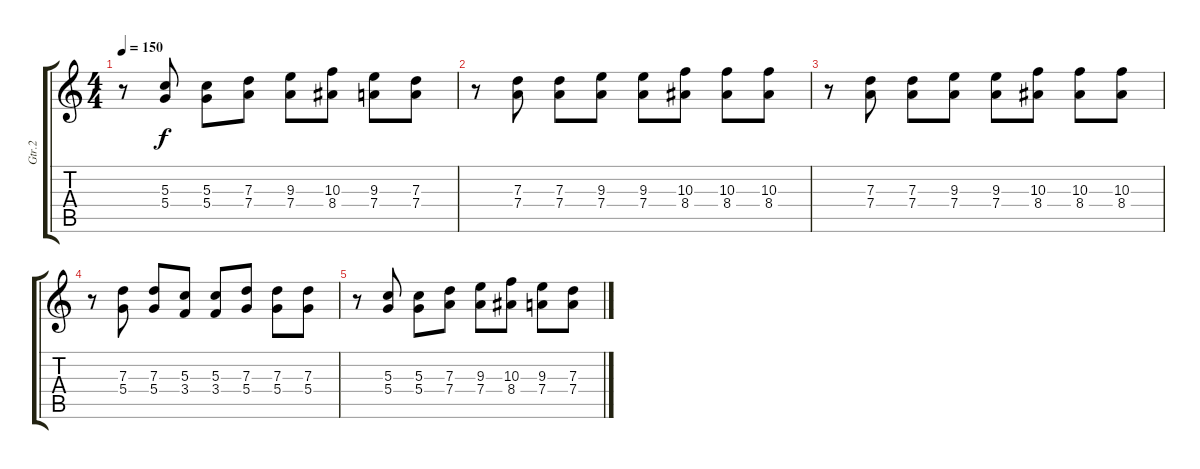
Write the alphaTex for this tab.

\track ("Gtr.2" "Gtr.2") {instrument overdrivenguitar}
\staff {score tabs}
\tuning (E4 B3 G3 D3 A2 E2) {hide}
\ts (4 4)
\tempo 150
\clef g2
\ks c
r.8{dy f} (5.3 5.4).8 (5.3 5.4).8 (7.3 7.4).8 (9.3 7.4).8 (10.3 8.4).8 (9.3 7.4).8 (7.3 7.4).8 |
r.8 (7.3 7.4).8 (7.3 7.4).8 (9.3 7.4).8 (9.3 7.4).8 (10.3 8.4).8 (10.3 8.4).8 (10.3 8.4).8 |
r.8 (7.3 7.4).8 (7.3 7.4).8 (9.3 7.4).8 (9.3 7.4).8 (10.3 8.4).8 (10.3 8.4).8 (10.3 8.4).8 |
r.8 (7.3 5.4).8 (7.3 5.4).8 (5.3 3.4).8 (5.3 3.4).8 (7.3 5.4).8 (7.3 5.4).8 (7.3 5.4).8 |
r.8 (5.3 5.4).8 (5.3 5.4).8 (7.3 7.4).8 (9.3 7.4).8 (10.3 8.4).8 (9.3 7.4).8 (7.3 7.4).8
